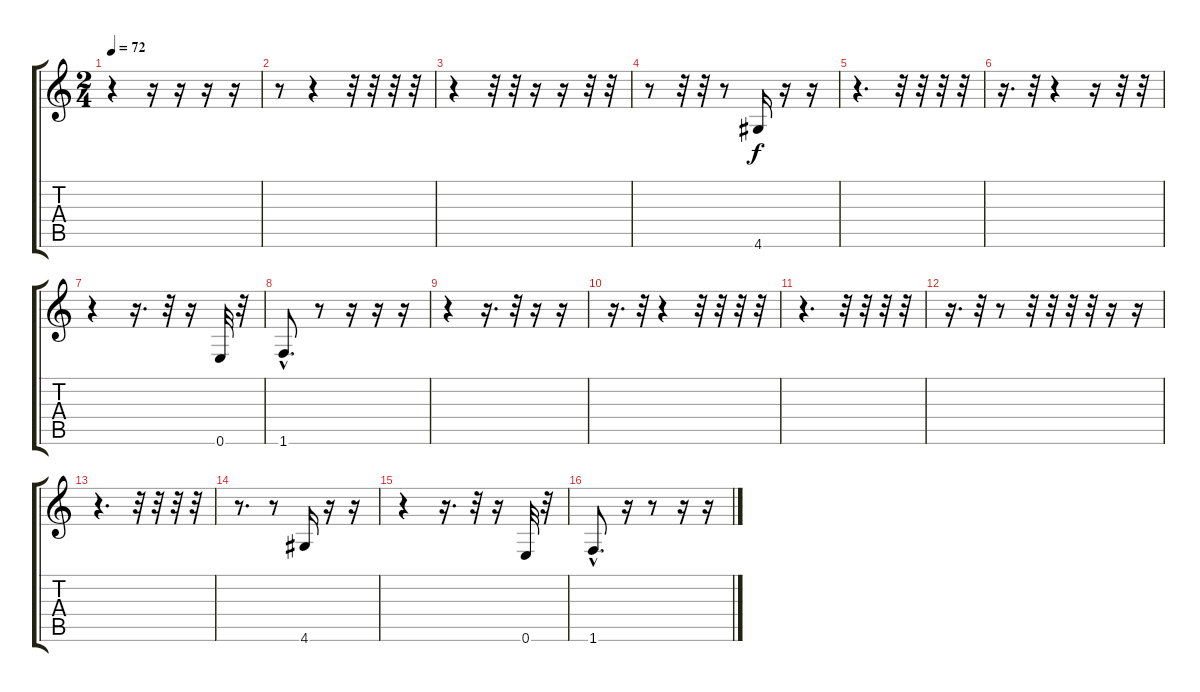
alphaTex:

\track "" {instrument electricbassfinger}
\staff {score tabs}
\tuning (E4 B3 G3 D3 A2 E2) {hide}
\ts (2 4)
\tempo 72
\clef g2
\ks c
r.4{dy f} r.16 r.16 r.16 r.16 |
r.8 r.4 r.32 r.32 r.32 r.32 |
r.4 r.32 r.32 r.16 r.16 r.32 r.32 |
r.8 r.32 r.32 r.8 4.6.16 r.16 r.16 |
r.4{d} r.32 r.32 r.32 r.32 |
r.16{d} r.32 r.4 r.16 r.32 r.32 |
r.4 r.16{d} r.32 r.16 0.6.32 r.32 |
1.6{hac}.8{d} r.8 r.16 r.16 r.16 |
r.4 r.16{d} r.32 r.16 r.16 |
r.16{d} r.32 r.4 r.32 r.32 r.32 r.32 |
r.4{d} r.32 r.32 r.32 r.32 |
r.16{d} r.32 r.8 r.32 r.32 r.32 r.32 r.16 r.16 |
r.4{d} r.32 r.32 r.32 r.32 |
r.8{d} r.8 4.6.16 r.16 r.16 |
r.4 r.16{d} r.32 r.16 0.6.32 r.32 |
1.6{hac}.8{d} r.16 r.8 r.16 r.16
